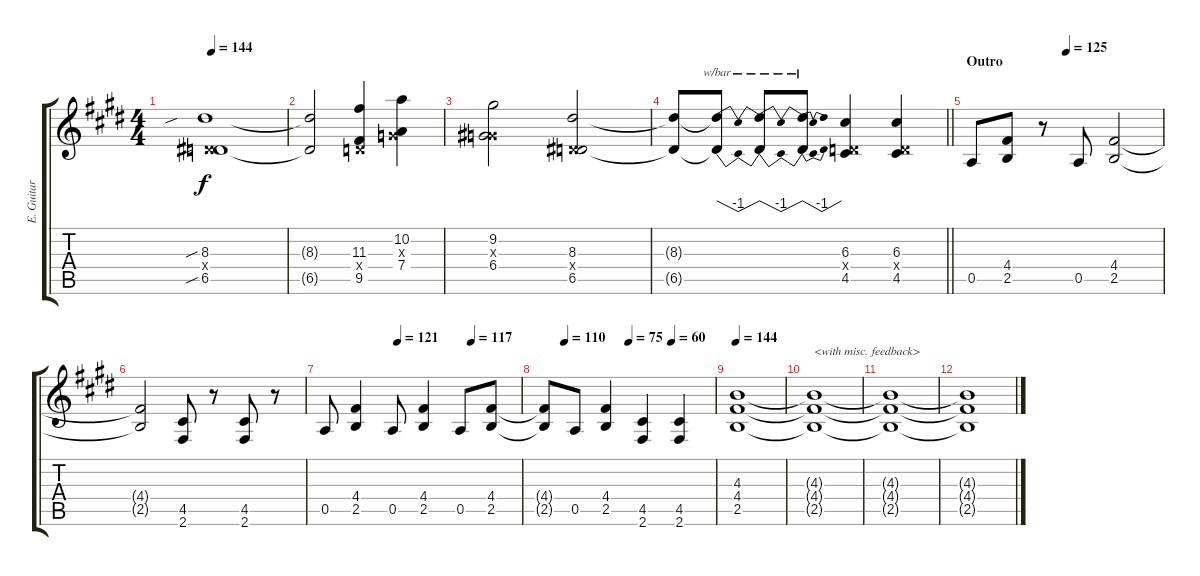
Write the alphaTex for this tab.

\track ("E. Guitar V" "E. Guitar ") {instrument overdrivenguitar}
\staff {score tabs}
\tuning (E4 B3 G3 D3 A2 E2) {hide}
\ts (4 4)
\tempo 144
\clef g2
\ks e
(8.3{sib} 0.4{x} 6.5{sib}).1{dy f} |
(8.3{t} 6.5{t}).2 (11.3 0.4{x} 9.5).4 (10.2 0.3{x} 7.4).4 |
(9.2 0.3{x} 6.4).2 (8.3 0.4{x} 6.5).2 |
\barLineRight lightlight
(8.3{t} 6.5{t}).8 (8.3{t} 6.5{t}).8{tbe (dip default 0 0 30 -4 60 0)} (8.3{t} 6.5{t}).8{tbe (dip default 0 0 30 -4 60 0)} (8.3{t} 6.5{t}).8{tbe (dip default 0 0 30 -4 60 0)} (6.3 0.4{x} 4.5).4 (6.3 0.4{x} 4.5).4 |
\section ("" "Outro")
\tempo (125 0.5)
0.5.8 (4.4 2.5).8 r.8 0.5.8 (4.4 2.5).2 |
(4.4{t} 2.5{t}).2 (4.5 2.6).8 r.8 (4.5 2.6).8 r.8 |
\tempo (121 0.375)
\tempo (117 0.75)
0.5.8 (4.4 2.5).4 0.5.8 (4.4 2.5).4 0.5.8 (4.4 2.5).8 |
\tempo (110 0.125)
\tempo (75 0.5)
\tempo (60 0.75)
(4.4{t} 2.5{t}).8 0.5.8 (4.4 2.5).4 (4.5 2.6).4 (4.5 2.6).4 |
\tempo 144
(4.3 4.4 2.5).1 |
(4.3{t} 4.4{t} 2.5{t}).1{txt "<with misc. feedback>"} |
(4.3{t} 4.4{t} 2.5{t}).1 |
(4.3{t} 4.4{t} 2.5{t}).1
